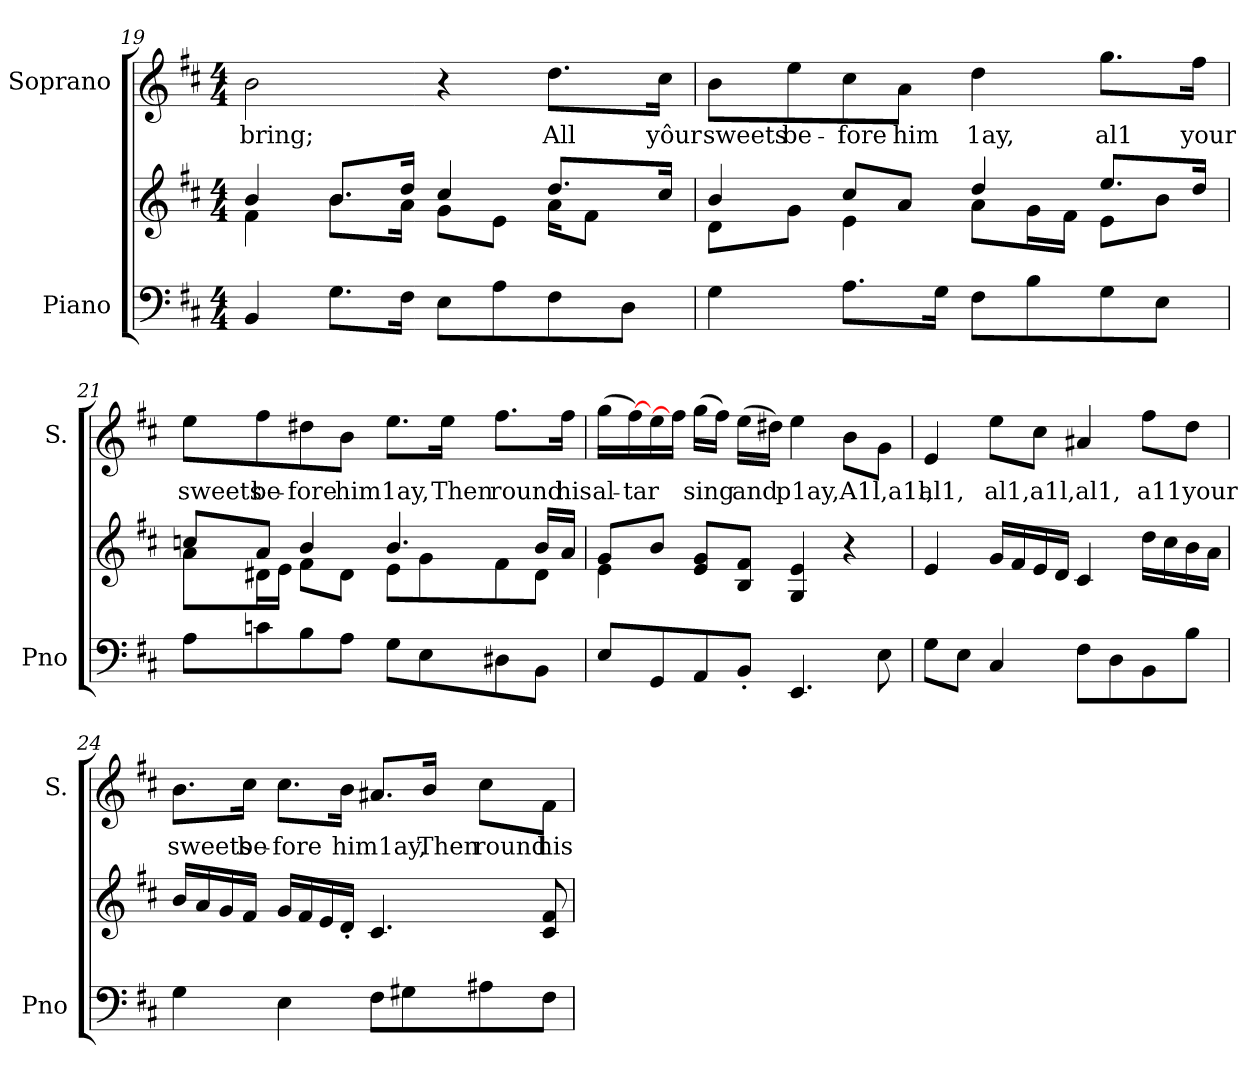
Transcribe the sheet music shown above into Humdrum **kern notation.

**kern	**kern	**kern	**text
*part2	*part2	*part1	*part1
*staff3	*staff2	*staff1	*staff1
*I"Piano	*	*I"Soprano	*
*I'Pno	*	*I'S.	*
!!LO:LB:g=z
*clefF4	*clefG2	*clefG2	*
*k[f#c#]	*k[f#c#]	*k[f#c#]	*
*M4/4	*M4/4	*M4/4	*
=19	=19	=19	=19
*	*^	*	*
!	!	!	!	!LO:LY:b
4BB/	4b/	4f#\	2b\	bring;
8.G\L	8.b/L	8.b\L	.	.
16F#\Jk	16dd/Jk	16a\Jk	.	.
8E\L	4cc#/	8g\L	4r	.
8A\	.	8e\J	.	.
!	!	!	!	!LO:LY:b
8F#\	8.dd/L	16a\KL	8.dd\L	All
.	.	8f#\J	.	.
8D\J	.	.	.	.
!	!	!	!	!LO:LY:b
.	16cc#/Jk	16ryy	16cc#\Jk	yôur
=20	=20	=20	=20	=20
!	!	!	!	!LO:LY:b
4G\	4b/	8d\L	8b\L	sweets
!	!	!	!	!LO:LY:b
.	.	8g\J	8ee\	be-
!	!	!	!	!LO:LY:b
8.A\L	8cc#/L	4e\	8cc#\	-fore
!	!	!	!	!LO:LY:b
.	8a/J	.	8a\J	him
16G\Jk	.	.	.	.
!	!	!	!	!LO:LY:b
8F#\L	4dd/	8a\L	4dd\	1ay,
8B\	.	16g\L	.	.
.	.	16f#\JJ	.	.
!	!	!	!	!LO:LY:b
8G\	8.ee/L	8e\L	8.gg\L	al1
8E\J	.	8b\J	.	.
!	!	!	!	!LO:LY:b
.	16dd/Jk	.	16ff#\Jk	your
=21	=21	=21	=21	=21
!	!	!	!	!LO:LY:b
8A\L	8ccn/L	8a\L	8ee\L	sweets
!	!	!	!	!LO:LY:b
8cn\	8a/J	16d#X\L	8ff#\	be-
.	.	16e\JJ	.	.
!	!	!	!	!LO:LY:b
8B\	4b/	8f#\L	8dd#X\	-fore
!	!	!	!	!LO:LY:b
8A\J	.	8d#\J	8b\J	him
!	!	!	!	!LO:LY:b
8G\L	4.b/	8e\L	8.ee\L	1ay,
8E\	.	8g\	.	.
!	!	!	!	!LO:LY:b
.	.	.	16ee\Jk	Then
!	!	!	!	!LO:LY:b
8D#X\	.	8f#\	8.ff#\L	round
8BB\J	16b/LL	8d#\J	.	.
!	!	!	!	!LO:LY:b
.	16a/JJ	.	16ff#\Jk	his
!!LO:LB:g=z
=22	=22	=22	=22	=22
!	!	!	!	!LO:LY:b
8E/L	8g/L	4e\	(>16gg\LL	al-
!	!	!	!	!LO:LY:b
.	.	.	[16ff#\)	-tar
8GG/	8b/J	.	16ee\	.
.	.	.	16ff#\JJ]	.
!	!	!	!	!LO:LY:b
8AA/	8e/ 8g/L	2.ryy	(>16gg\LL	sing
.	.	.	16ff#\JJ)	.
!	!	!	!	!LO:LY:b
8BB'/J	8B/ 8f#/J	.	(>16ee\LL	and
.	.	.	16dd#X\JJ)	.
!	!	!	!	!LO:LY:b
4.EE/	4G/ 4e/	.	4ee\	p1ay,A1l,a1l,
.	4r	.	8b\L	.
8E\	.	.	8g\J	.
*	*v	*v	*	*
=23	=23	=23	=23
!	!	!	!LO:LY:b
8G\L	4e/	4e/	al1,
8E\J	.	.	.
!	!	!	!LO:LY:b
4C#/	16g/LL	8ee\L	al1,a1l,al1,
.	16f#/	.	.
.	16e/	8cc#\J	.
.	16d/JJ	.	.
8F#\L	4c#/	4a#X/	.
8D\	.	.	.
!	!	!	!LO:LY:b
8BB\	16dd\LL	8ff#\L	a11your
.	16cc#\	.	.
8B\J	16b\	8dd\J	.
.	16a\JJ	.	.
=24	=24	=24	=24
!	!	!	!LO:LY:b
4G\	16b/LL	8.b\L	sweets
.	16a/	.	.
.	16g/	.	.
!	!	!	!LO:LY:b
.	16f#/JJ	16cc#\Jk	be-
!	!	!	!LO:LY:b
4E\	16g/LL	8.cc#\L	-fore
.	16f#/	.	.
.	16e/	.	.
!	!	!	!LO:LY:b
.	16d'/JJ	16b\Jk	him1ay,
8F#\L	4.c#/	8.a#X/L	.
8G#X\	.	.	.
!	!	!	!LO:LY:b
.	.	16b/Jk	Then
!	!	!	!LO:LY:b
8A#X\	.	8cc#\L	round
!	!	!	!LO:LY:b
8F#\J	8c#/ 8f#/	8f#\J	his
=	=	=	=
*-	*-	*-	*-
